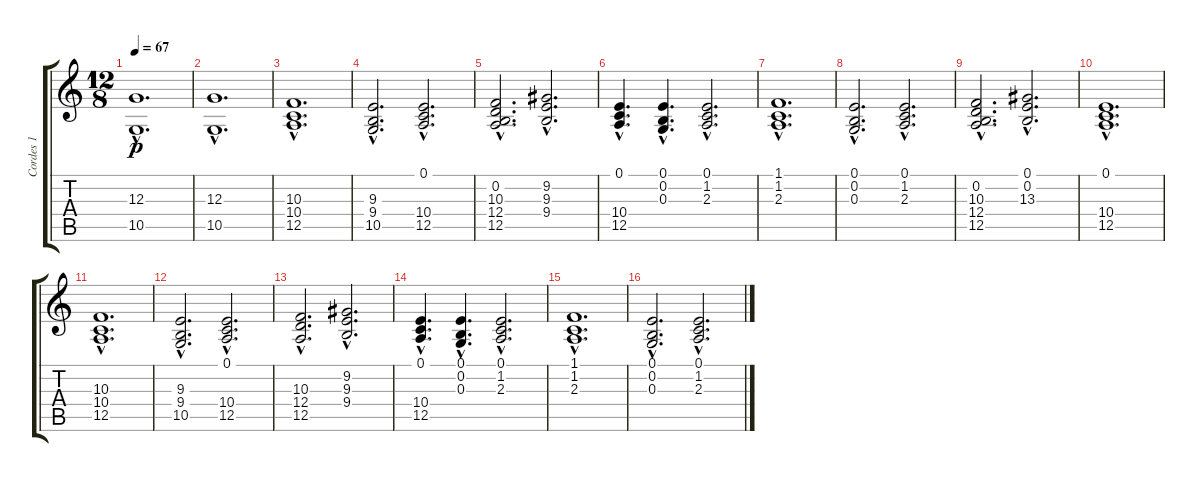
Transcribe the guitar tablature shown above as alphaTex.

\track ("Cordes 1" "Cordes 1") {instrument stringensemble1}
\staff {score tabs}
\tuning (E4 B3 G3 D3 A2 E2) {hide}
\ts (12 8)
\tempo 67
\clef g2
\ks c
(12.3{hac} 10.5{hac}).1{d dy p} |
(12.3{hac} 10.5{hac}).1{d} |
(10.3{hac} 10.4{hac} 12.5{hac}).1{d} |
(9.3{hac} 9.4{hac} 10.5{hac}).2{d} (0.1{hac} 10.4{hac} 12.5{hac}).2{d} |
(0.2{hac} 10.3{hac} 12.4{hac} 12.5{hac}).2{d} (9.2{hac} 9.3{hac} 9.4{hac}).2{d} |
(0.1{hac} 10.4{hac} 12.5{hac}).4{d} (0.1{hac} 0.2{hac} 0.3{hac}).4{d} (0.1{hac} 1.2{hac} 2.3{hac}).2{d} |
(1.1{hac} 1.2{hac} 2.3{hac}).1{d} |
(0.1{hac} 0.2{hac} 0.3{hac}).2{d} (0.1{hac} 1.2{hac} 2.3{hac}).2{d} |
(0.2{hac} 10.3{hac} 12.4{hac} 12.5{hac}).2{d} (0.1{hac} 0.2{hac} 13.3{hac}).2{d} |
(0.1{hac} 10.4{hac} 12.5{hac}).1{d} |
(10.3{hac} 10.4{hac} 12.5{hac}).1{d} |
(9.3{hac} 9.4{hac} 10.5{hac}).2{d} (0.1{hac} 10.4{hac} 12.5{hac}).2{d} |
(10.3{hac} 12.4{hac} 12.5{hac}).2{d} (9.2{hac} 9.3{hac} 9.4{hac}).2{d} |
(0.1{hac} 10.4{hac} 12.5{hac}).4{d} (0.1{hac} 0.2{hac} 0.3{hac}).4{d} (0.1{hac} 1.2{hac} 2.3{hac}).2{d} |
(1.1{hac} 1.2{hac} 2.3{hac}).1{d} |
(0.1{hac} 0.2{hac} 0.3{hac}).2{d} (0.1{hac} 1.2{hac} 2.3{hac}).2{d}
